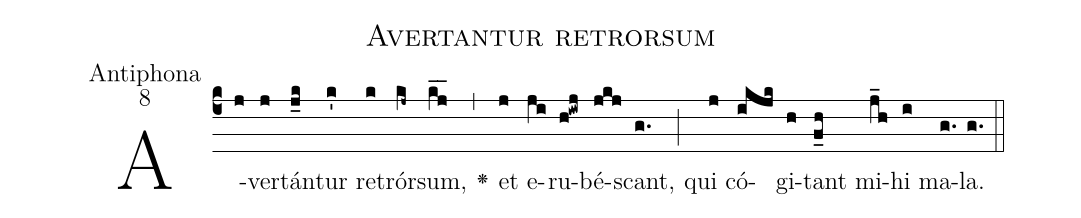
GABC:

name:Avertantur retrorsum;
office-part:Antiphona;
mode:8;
%%
(c4) A(j)ver(j)tán(j_k)tur(k') re(k)trór(kj~)sum,(kj__) <v>\greheightstar</v>(,) et(j) e(ji)ru(h!iwj)bé(jkj)scant,(g.) (;) qui(j) có(ikjk)gi(h)tant(f_h) mi(j_h)hi(i) ma(g.)la.(g.) (::)
